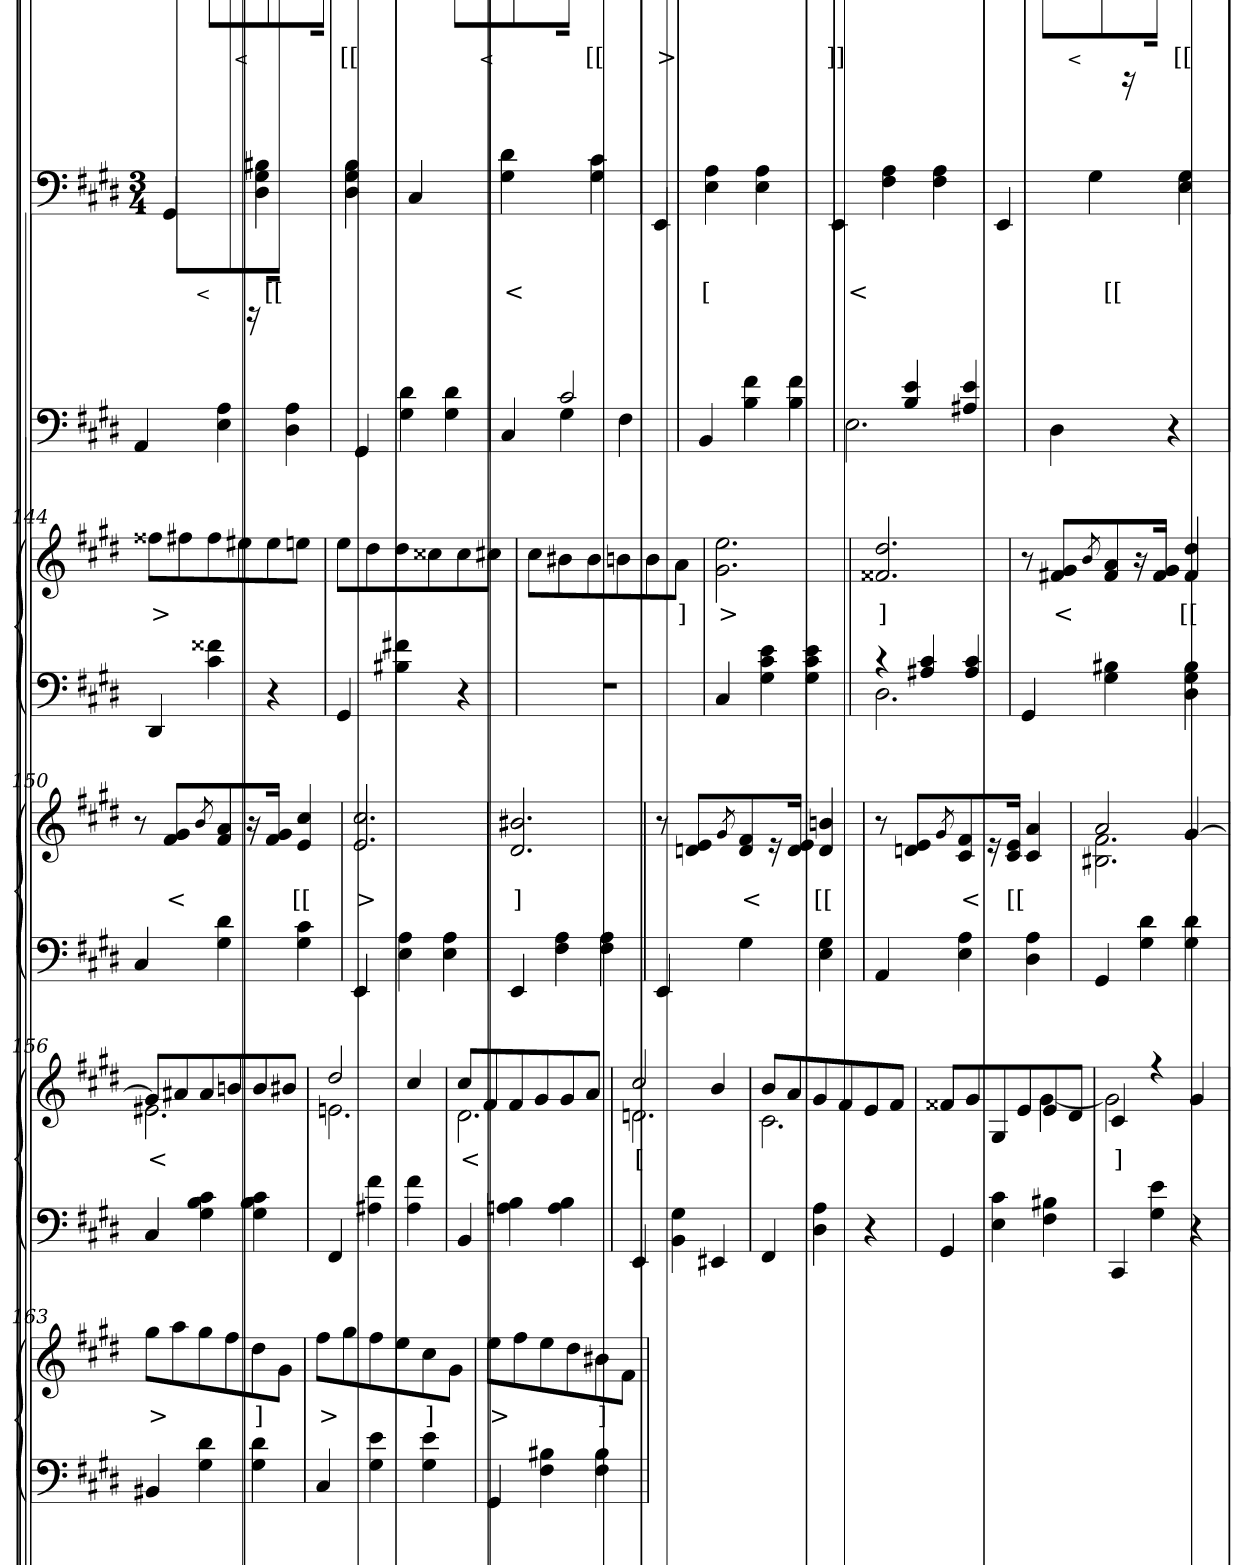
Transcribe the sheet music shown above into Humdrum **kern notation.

**kern	**kern	**text
*part2	*part1	*part1
*staff2	*staff1	*staff1
*clefF4	*clefG2	*
*k[f#c#g#d#]	*k[f#c#g#d#]	*
*M3/4	*M3/4	*
=133	=133	=133
4GG#	8r	.
.	8g# 8f#XL	.
.	8qb/	<
4B#X 4G# 4D#	8a 8f#	.
.	16r	.
.	16g# 16f#Jk	.
4B# 4G# 4D#	4dd# 4f#	[[
=134	=134	=134
4C#	8r	.
.	8g# 8f#L	.
.	8qb/	<
4d# 4G#	8a 8f#	.
.	16r	.
.	16g# 16f#Jk	.
4c# 4G#	4cc# 4e	[[
=135	=135	=135
4EE	2.cc# 2.e	>
4A 4E	.	.
4A 4E	.	.
=136	=136	=136
4EE	2.b#X 2.d#	]]
4A 4F#	.	.
4A 4F#	.	.
=137	=137	=137
4EE	8r	.
.	8e 8dnL	.
.	8qg#/	<
4G#	8f# 8d	.
.	16r	.
.	16e 16dJk	.
4G# 4E	4bn 4d	[[
=138	=138	=138
4AA	8r	.
.	8e 8dnL	.
.	8qg#/	<
4A 4E	8f# 8c#	.
.	16r	.
.	16e 16c#Jk	.
4A 4D#	4a 4c#	[[
=139	=139	=139
*	*^	*
4GG#	2a	2.f# 2.B#X	.
4d# 4G#	.	.	.
4d# 4G#	[4g#	.	.
=140	=140	=140	=140
*^	*	*	*
4C#	4ryy	8g#L]	2.e	<
.	.	8g#	.	.
2c#	4G#	8g#	.	.
.	.	8a	.	.
.	4F#	8a	.	.
.	.	8a#XJ	.	.
*v	*v	*	*	*
=141	=141	=141	=141
4BB	2cc#	2.an 2.d#	[
4f# 4B	.	.	.
4f# 4B	[4b	.	.
=142	=142	=142	=142
*^	*	*	*
4ryy	2.E	8bL]	2g#	<
.	.	8b	.	.
4e 4B	.	8b	.	.
.	.	8cc#	.	.
4e 4A#X	.	8cc#	4g#	.
.	.	8cc##XJ	.	.
*v	*v	*	*	*
=143	=143	=143	=143
4D#	4ryy	8cc##X/L	.
.	.	8dd#	.
4ryy	4b\ 4g# 4d# 4B	8dd#	[[
.	.	8gg#	.
4r	4ryy	8gg#	.
.	.	8ff##XJ	.
*	*v	*v	*
=144	=144	=144
4DD#	8ff##XL	>
.	8ff#X	.
4f##X 4c#	8ff#	.
.	8ee#X	.
4r	8ee#	.
.	8eenJ	.
=145	=145	=145
4GG#	8eeL	.
.	8dd#	.
4f#X 4B#X	8dd#	.
.	8cc##X	.
4r	8cc##	.
.	8cc#XJ	.
=146	=146	=146
2.r	8cc#L	.
.	8b#X	.
.	8b#	.
.	8bn	.
.	8b	.
.	8aJ	]
=147	=147	=147
4C#	2.ee 2.g#	>
4e 4c# 4G#	.	.
4e 4c# 4G#	.	.
=148	=148	=148
*^	*	*
4r	2.D#	2.dd# 2.f##X	]
4c# 4A#X	.	.	.
4c# 4A#	.	.	.
*v	*v	*	*
=149	=149	=149
4GG#	8r	.
.	8g# 8f#XL	<
.	8qb/	.
4B#X 4G#	8a 8f#	.
.	16r	.
.	16g# 16f#Jk	.
4B# 4G# 4D#	4dd# 4f#	[[
=150	=150	=150
4C#	8r	.
.	8g# 8f#L	<
.	8qb/	.
4d# 4G#	8a 8f#	.
.	16r	.
.	16g# 16f#Jk	.
4c# 4G#	4cc# 4e	[[
=151	=151	=151
4EE	2.cc# 2.e	>
4A 4E	.	.
4A 4E	.	.
=152	=152	=152
4EE	2.b#X 2.d#	]
4A 4F#	.	.
4A 4F#	.	.
=153	=153	=153
4EE	8r	.
.	8e 8dnL	.
.	8qg#/	.
4G#	8f# 8d	<
.	16r	.
.	16e 16dJk	.
4G# 4E	4bn 4d	[[
=154	=154	=154
4AA	8r	.
.	8e 8dnL	.
.	8qg#/	.
4A 4E	8f# 8c#	<
.	16r	.
.	16e 16c#Jk	.
4A 4D#	4a 4c#	[[
=155	=155	=155
*	*^	*
4GG#	2a	2.f# 2.B#X	.
4d# 4G#	.	.	.
4d# 4G#	[4g#	.	.
=156	=156	=156	=156
4C#	8g#L]	2.e#X	<
.	8a#X	.	.
4c# 4B 4G#	8a#	.	.
.	8bn	.	.
4c# 4B 4G#	8b	.	.
.	8b#XJ	.	.
=157	=157	=157	=157
4FF#	2dd#	2.en	.
4f# 4A#X	.	.	.
4f# 4A#	4cc#	.	.
=158	=158	=158	=158
4BB	8cc#L	2.d#	<
.	8f#	.	.
4B 4An	8f#	.	.
.	8g#	.	.
4B 4A	8g#	.	.
.	8aJ	.	.
=159	=159	=159	=159
4EE	2cc#	2.dn	[
4G# 4BB	.	.	.
4EE#X	4b	.	.
=160	=160	=160	=160
4FF#	8bL	2.c#	.
.	8a	.	.
4A 4D#	8g#	.	.
.	8f#	.	.
4r	8e	.	.
.	8f#J	.	.
=161	=161	=161	=161
4GG#	8f##XL	2ryy	.
.	8g#	.	.
4c# 4E	8G#	.	.
.	8e	.	.
4B#X 4F#	8e	[4g#	.
.	8d#J	.	.
=162	=162	=162	=162
4CC#	4c#	2g#]	]
4e 4G#	4r	.	.
4r	4g#	4ryy	.
*	*v	*v	*
=163	=163	=163
4BB#X	8gg#L	>
.	8aa	.
4d# 4G#	8gg#	.
.	8ff#	.
4d# 4G#	8dd#	]
.	8g#J	.
=164	=164	=164
4C#	8ff#L	>
.	8gg#	.
4e 4G#	8ff#	.
.	8ee	.
4e 4G#	8cc#	]
.	8g#J	.
=165	=165	=165
4GG#	8eeL	>
.	8ff#	.
4B#X 4F#	8ee	.
.	8dd#	.
4B# 4F#	8b#X	]
.	8f#J	.
=	=	=
*-	*-	*-
